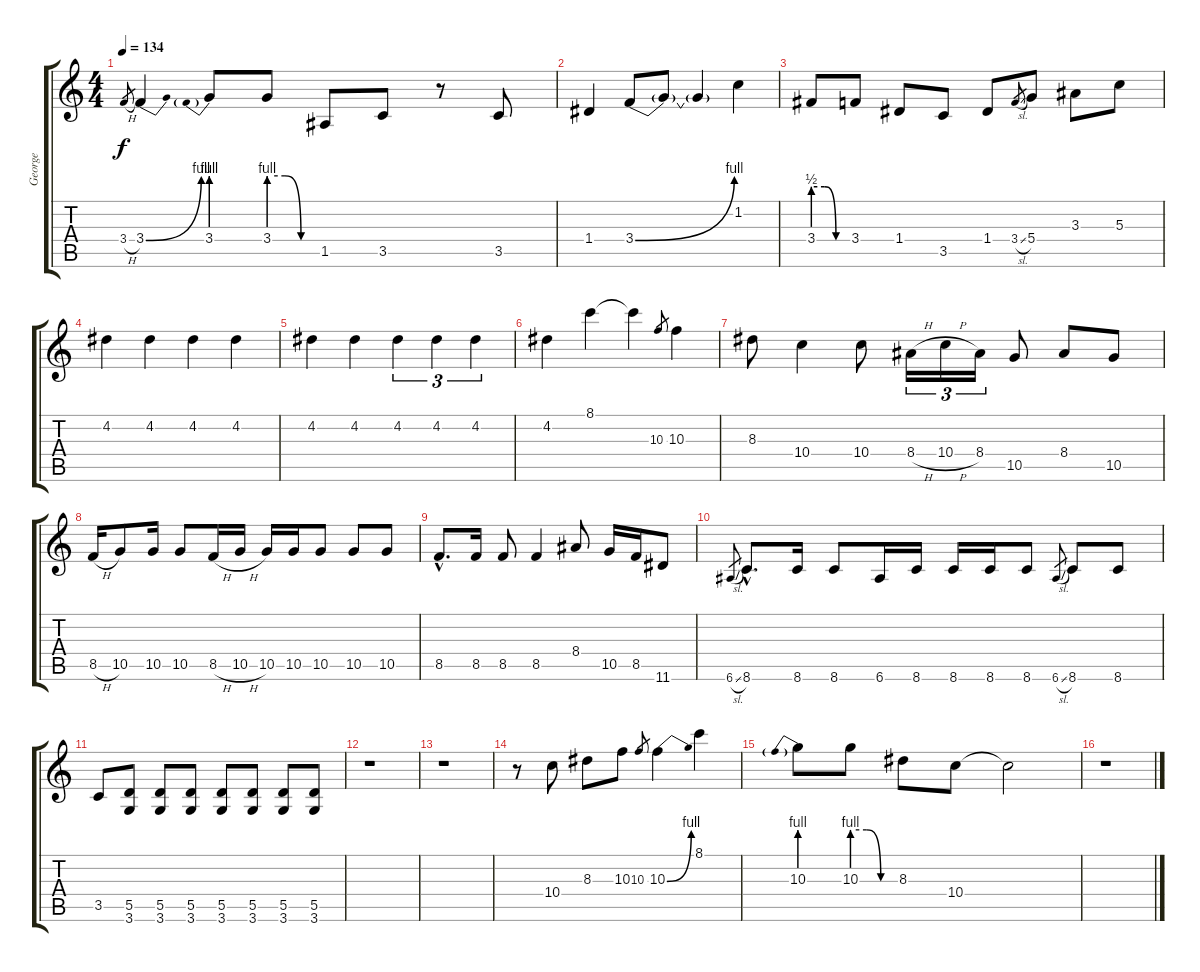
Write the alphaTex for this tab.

\track ("George" "George") {instrument electricguitarjazz}
\staff {score tabs}
\tuning (E4 B3 G3 D3 A2 E2) {hide}
\ts (4 4)
\tempo 134
\clef g2
\ks c
3.4{h}.8{gr dy f} 3.4{be (bend 0 0 60 4)}.4 3.4{be (prebend 0 4 60 4)}.8 3.4{be (custom 0 4 20 4 40 0 60 0)}.8 1.5.8 3.5.8 r.8 3.5.8 |
1.4.4 3.4{be (bend 0 0 60 4)}.8 3.4{t}.8 3.4{t}.4 1.2.4 |
3.4{be (custom 0 2 20 2 40 0 60 0)}.8 3.4.8 1.4.8 3.5.8 1.4.8 3.4{sl}.8{gr} 5.4.8 3.3.8 5.3.8 |
4.2.4 4.2.4 4.2.4 4.2.4 |
4.2.4 4.2.4 4.2.4{tu (3 2)} 4.2.4{tu (3 2)} 4.2.4{tu (3 2)} |
4.2.4 8.1.4 8.1{t}.4 10.3.8{gr} 10.3.4 |
8.3.8 10.4.4 10.4.8 8.4{h}.16{tu (3 2)} 10.4{h}.16{tu (3 2)} 8.4.16{tu (3 2)} 10.5.8 8.4.8 10.5.8 |
8.5{h}.16 10.5.8 10.5.16 10.5.8 8.5{h}.16 10.5{h}.16 10.5.16 10.5.16 10.5.8 10.5.8 10.5.8 |
8.5{hac}.8{d} 8.5.16 8.5.8 8.5.4 8.4.8 10.5.16 8.5.16 11.6.8 |
6.6{sl}.8{gr} 8.6{hac}.8{d} 8.6.16 8.6.8 6.6.16 8.6.16 8.6.16 8.6.16 8.6.8 6.6{sl}.8{gr} 8.6.8 8.6.8 |
3.5.8 (5.5 3.6).8 (5.5 3.6).8 (5.5 3.6).8 (5.5 3.6).8 (5.5 3.6).8 (5.5 3.6).8 (5.5 3.6).8 |
r.1 |
r.1 |
r.8 10.4.8 8.3.8 10.3.8 10.3.8{gr} 10.3{be (bend 0 0 60 4)}.4 8.1.4 |
10.3{be (prebend 0 4 60 4)}.8 10.3{be (custom 0 4 20 4 40 0 60 0)}.8 8.3.8 10.4.8 10.4{t}.2 |
r.1
